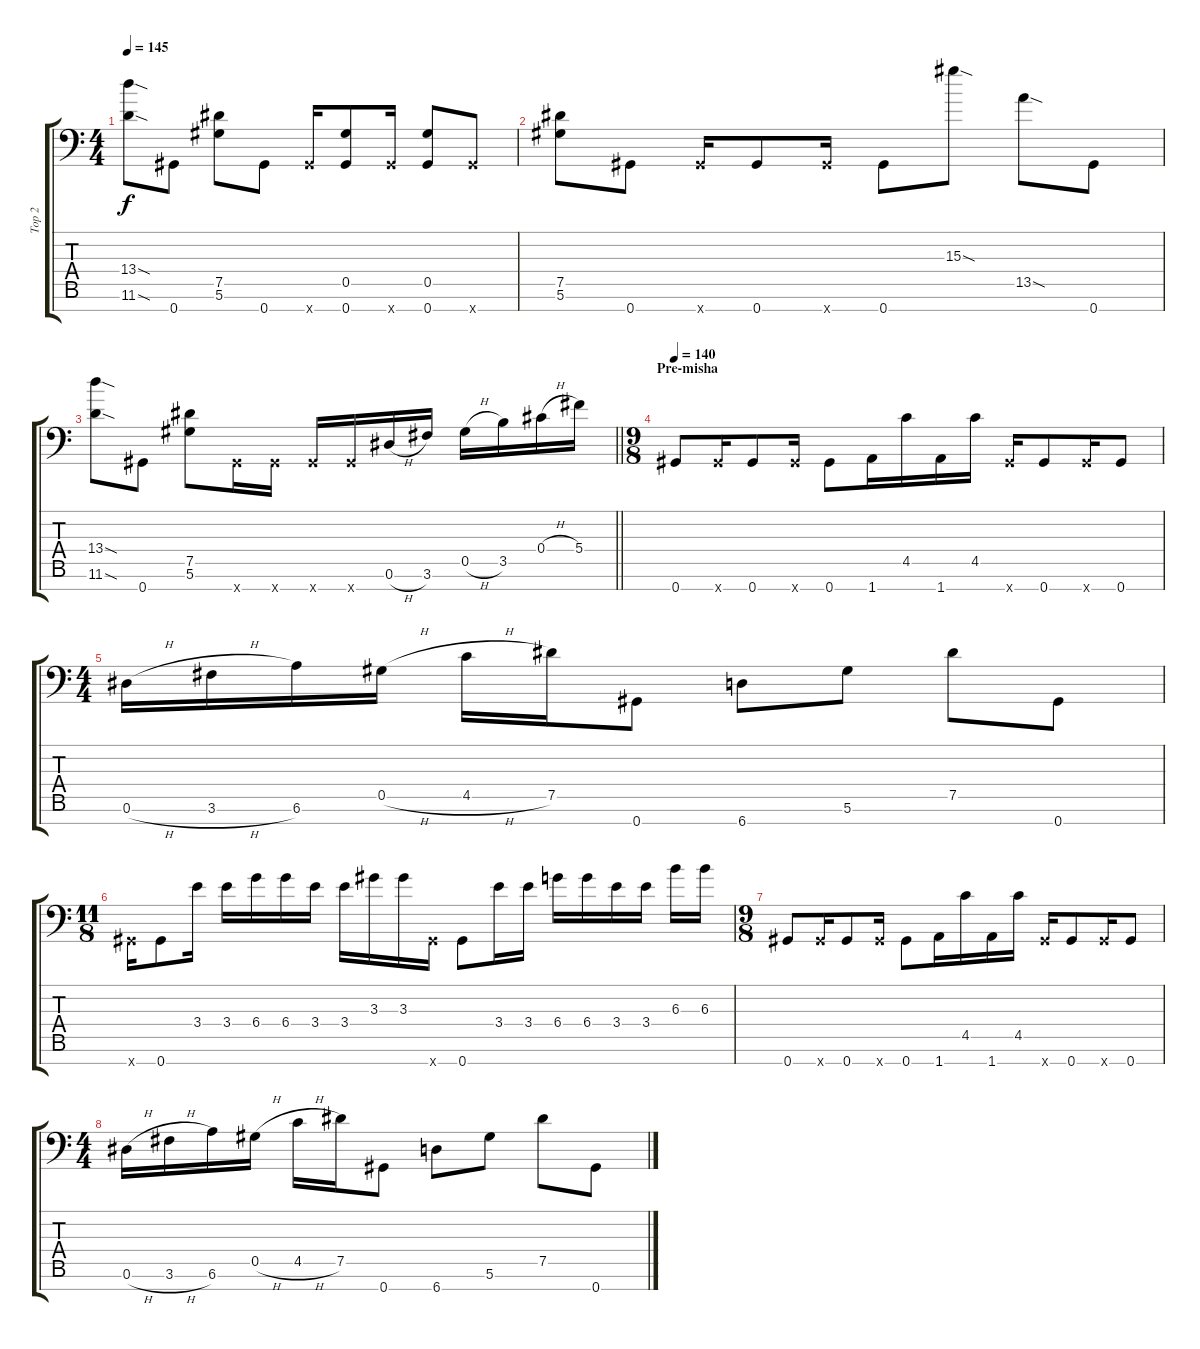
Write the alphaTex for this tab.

\track ("Top 2" "Top 2") {instrument distortionguitar}
\staff {score tabs}
\tuning (Eb4 Bb3 F3 Db3 Ab2 Eb2 Ab1) {hide}
\ts (4 4)
\tempo 145
\clef f4
\ks c
(13.4{sod} 11.6{sod}).8{dy f} 0.7.8 (7.5 5.6).8 0.7.8 0.7{x}.16 (0.5 0.7).8 0.7{x}.16 (0.5 0.7).8 0.7{x}.8 |
(7.5 5.6).8 0.7.8 0.7{x}.16 0.7.8 0.7{x}.16 0.7.8 15.3{sod}.8 13.5{sod}.8 0.7.8 |
\barLineRight lightlight
(13.4{sod} 11.6{sod}).8 0.7.8 (7.5 5.6).8 0.7{x}.16 0.7{x}.16 0.7{x}.16 0.7{x}.16 0.6{h}.16 3.6.16 0.5{h}.16 3.5.16 0.4{h}.16 5.4.16 |
\ts (9 8)
\section ("" "Pre-misha")
\tempo 140
0.7.8 0.7{x}.16 0.7.8 0.7{x}.16 0.7.8 1.7.16 4.5.16 1.7.16 4.5.16 0.7{x}.16 0.7.8 0.7{x}.16 0.7.8 |
\ts (4 4)
0.6{h}.16 3.6{h}.16 6.6.16 0.5{h}.16 4.5{h}.16 7.5.16 0.7.8 6.7.8 5.6.8 7.5.8 0.7.8 |
\ts (11 8)
0.7{x}.16 0.7.8 3.4.16 3.4.16 6.4.16 6.4.16 3.4.16 3.4.16 3.3.16 3.3.16 0.7{x}.16 0.7.8 3.4.16 3.4.16 6.4.16 6.4.16 3.4.16 3.4.16 6.3.16 6.3.16 |
\ts (9 8)
0.7.8 0.7{x}.16 0.7.8 0.7{x}.16 0.7.8 1.7.16 4.5.16 1.7.16 4.5.16 0.7{x}.16 0.7.8 0.7{x}.16 0.7.8 |
\ts (4 4)
0.6{h}.16 3.6{h}.16 6.6.16 0.5{h}.16 4.5{h}.16 7.5.16 0.7.8 6.7.8 5.6.8 7.5.8 0.7.8
